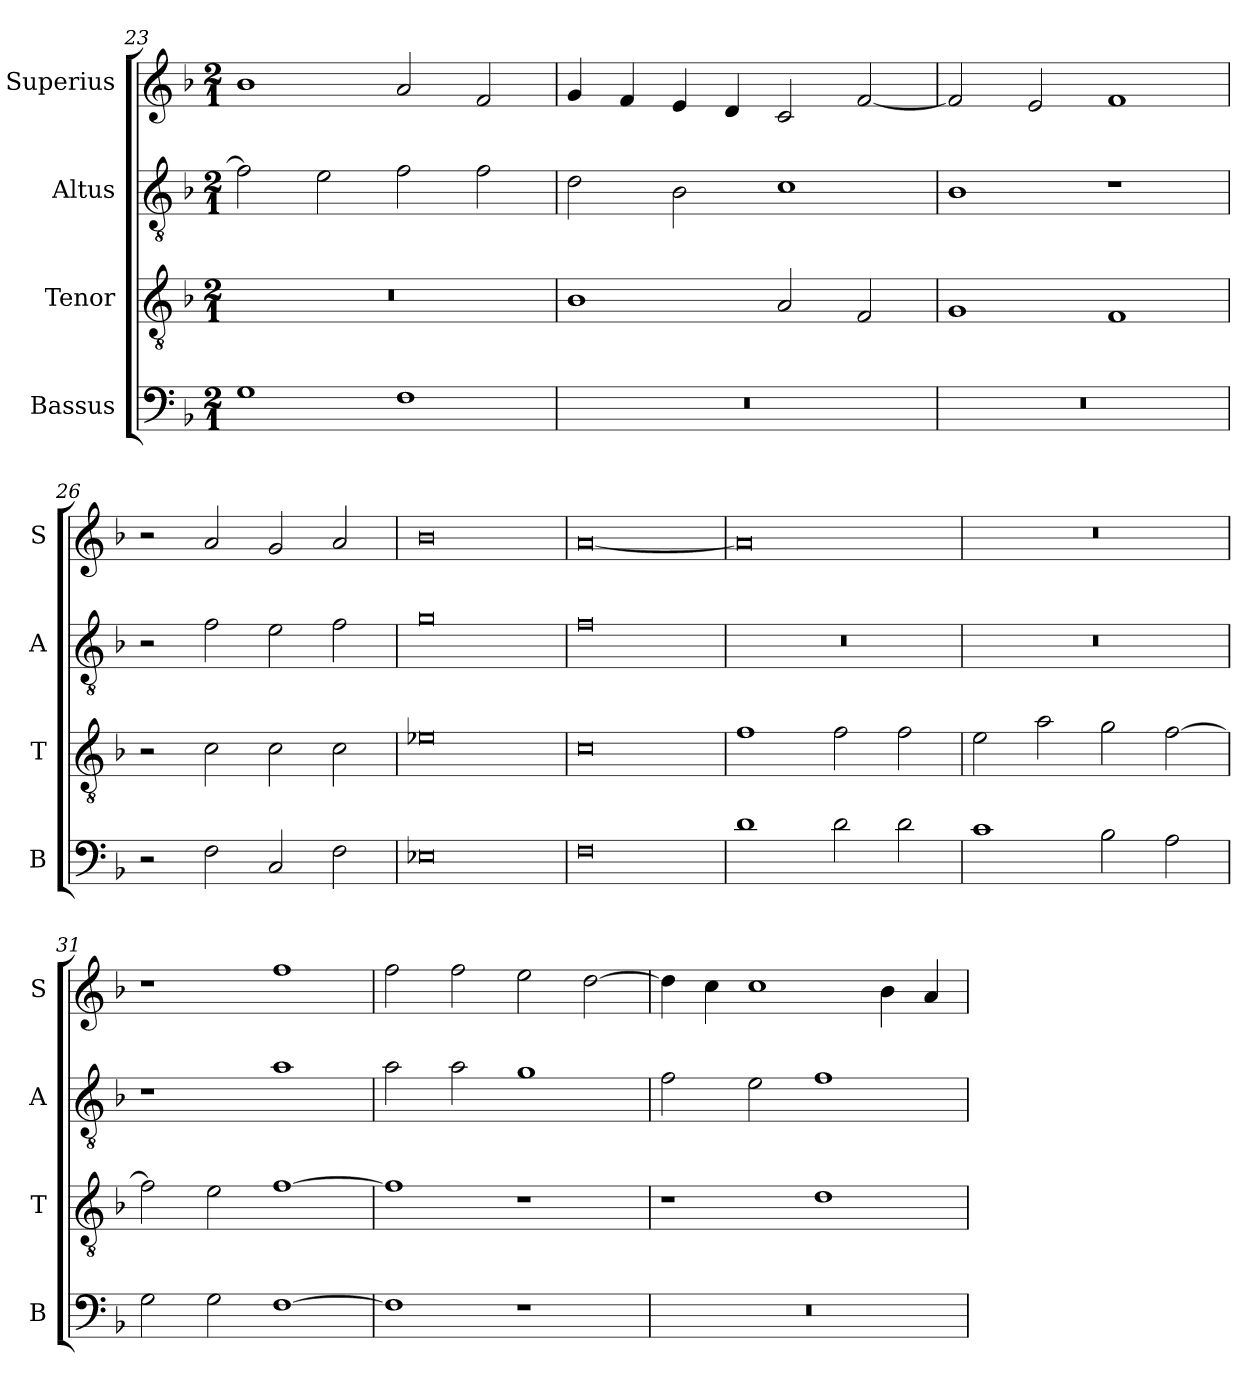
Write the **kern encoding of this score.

**kern	**kern	**kern	**kern
*part4	*part3	*part2	*part1
*staff4	*staff3	*staff2	*staff1
*I"Bassus	*I"Tenor	*I"Altus	*I"Superius
*I'B	*I'T	*I'A	*I'S
*clefF4	*clefGv2	*clefGv2	*clefG2
*k[b-]	*k[b-]	*k[b-]	*k[b-]
*M2/1	*M2/1	*M2/1	*M2/1
=23	=23	=23	=23
1G	0r	2f\]	1b-
.	.	2e\	.
1F	.	2f\	2a/
.	.	2f\	2f/
=24	=24	=24	=24
0r	1B-	2d\	4g/
.	.	.	4f/
.	.	2B-\	4e/
.	.	.	4d/
.	2A/	1c	2c/
.	2F/	.	[2f/
=25	=25	=25	=25
0r	1G	1B-	2f/]
.	.	.	2e/
.	1F	1r	1f
=26	=26	=26	=26
2r	2r	2r	2r
2F\	2c\	2f\	2a/
2C/	2c\	2e\	2g/
2F\	2c\	2f\	2a/
=27	=27	=27	=27
0E-X	0e-X	0g	0b-
=28	=28	=28	=28
0F	0c	0f	[0a
=29	=29	=29	=29
1d	1f	0r	0a]
2d\	2f\	.	.
2d\	2f\	.	.
=30	=30	=30	=30
1c	2e\	0r	0r
.	2a\	.	.
2B-\	2g\	.	.
2A\	[2f\	.	.
=31	=31	=31	=31
2G\	2f\]	1r	1r
2G\	2e\	.	.
[1F	[1f	1a	1ff
=32	=32	=32	=32
1F]	1f]	2a\	2ff\
.	.	2a\	2ff\
1r	1r	1g	2ee\
.	.	.	[2dd\
=33	=33	=33	=33
0r	1r	2f\	4dd\]
.	.	.	4cc\
.	.	2e\	1cc
.	1d	1f	.
.	.	.	4b-\
.	.	.	4a/
=	=	=	=
*-	*-	*-	*-
